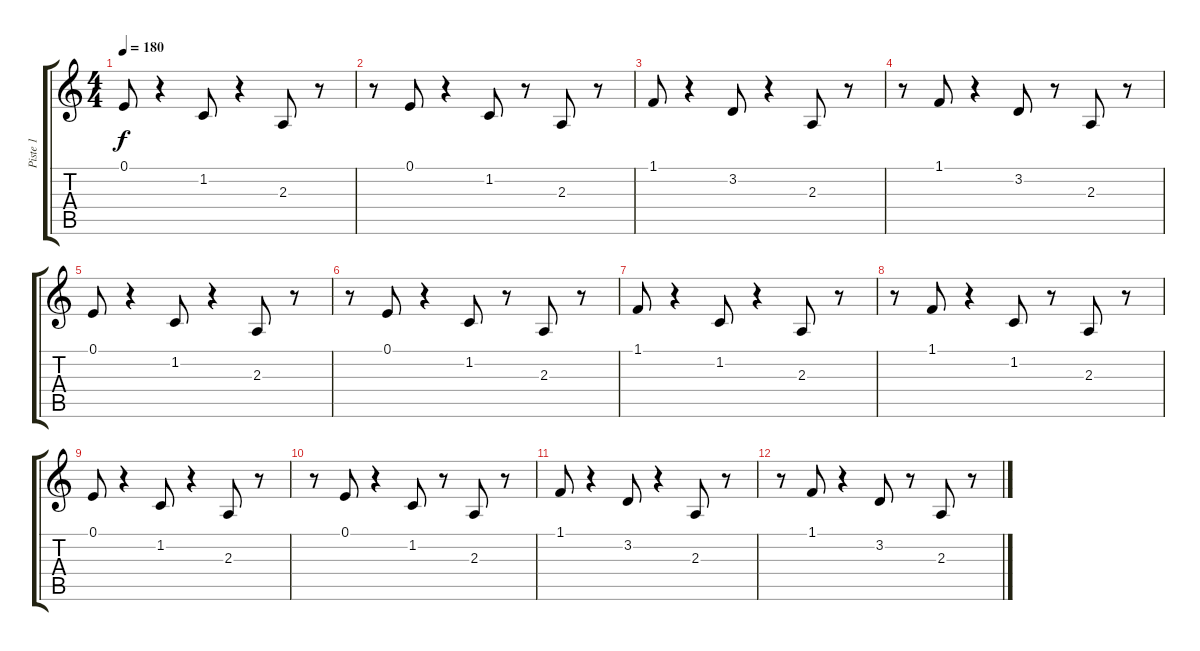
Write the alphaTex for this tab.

\track ("Piste 1" "Piste 1") {instrument lead2sawtooth}
\staff {score tabs}
\tuning (E4 B3 G3 D3 A2 E2) {hide}
\ts (4 4)
\tempo 180
\clef g2
\ks c
0.1.8{dy f} r.4 1.2.8 r.4 2.3.8 r.8 |
r.8 0.1.8 r.4 1.2.8 r.8 2.3.8 r.8 |
1.1.8 r.4 3.2.8 r.4 2.3.8 r.8 |
r.8 1.1.8 r.4 3.2.8 r.8 2.3.8 r.8 |
0.1.8 r.4 1.2.8 r.4 2.3.8 r.8 |
r.8 0.1.8 r.4 1.2.8 r.8 2.3.8 r.8 |
1.1.8 r.4 1.2.8 r.4 2.3.8 r.8 |
r.8 1.1.8 r.4 1.2.8 r.8 2.3.8 r.8 |
0.1.8 r.4 1.2.8 r.4 2.3.8 r.8 |
r.8 0.1.8 r.4 1.2.8 r.8 2.3.8 r.8 |
1.1.8 r.4 3.2.8 r.4 2.3.8 r.8 |
r.8 1.1.8 r.4 3.2.8 r.8 2.3.8 r.8
